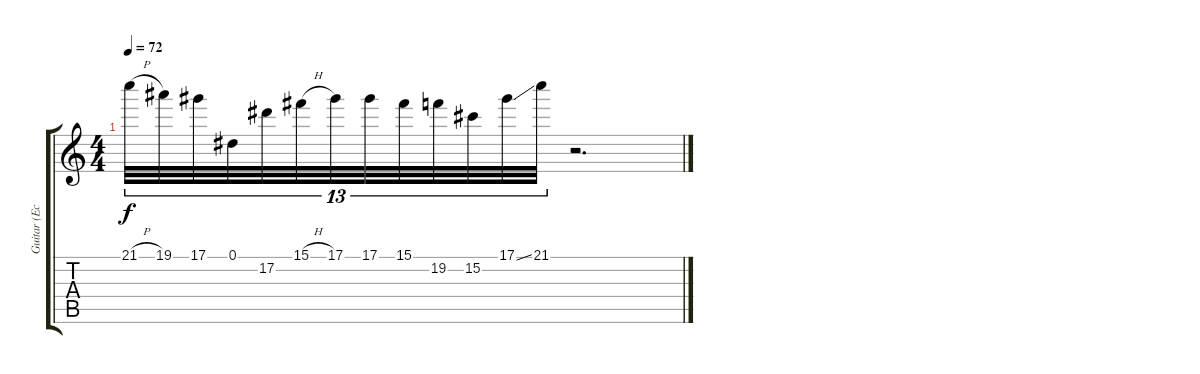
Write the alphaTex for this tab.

\track ("Guitar (Echo)" "Guitar (Ec") {instrument overdrivenguitar}
\staff {score tabs}
\tuning (Eb4 Bb3 Gb3 Db3 Ab2 Eb2) {hide}
\ts (4 4)
\section ("" "")
\tempo 72
\clef g2
\ks c
21.1{h}.32{tu (13 8) dy f volume 5} 19.1.32{tu (13 8)} 17.1.32{tu (13 8)} 0.1.32{tu (13 8)} 17.2.32{tu (13 8)} 15.1{h}.32{tu (13 8)} 17.1.32{tu (13 8)} 17.1.32{tu (13 8)} 15.1.32{tu (13 8)} 19.2.32{tu (13 8)} 15.2.32{tu (13 8)} 17.1{ss}.32{tu (13 8)} 21.1.32{tu (13 8)} r.2{d}
